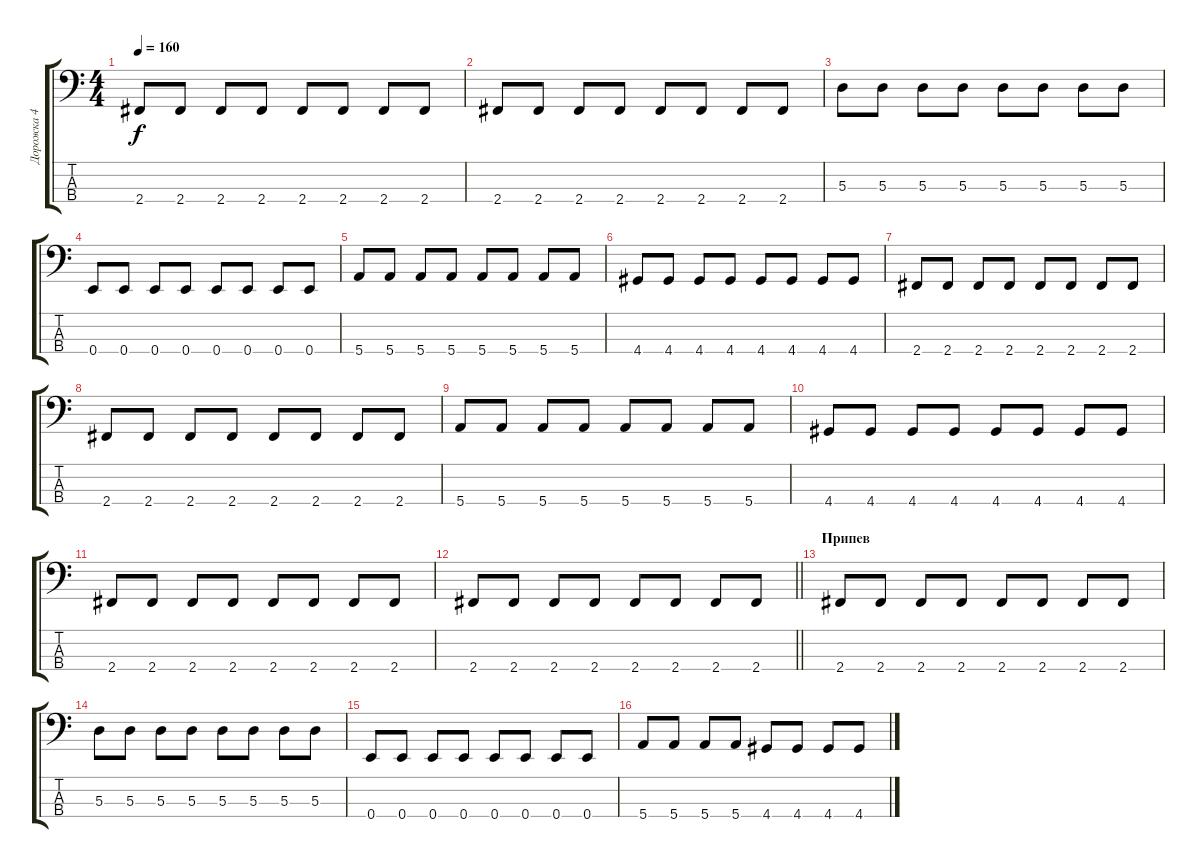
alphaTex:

\track ("Дорожка 4" "Дорожка 4") {instrument electricbassfinger}
\staff {score tabs}
\tuning (G2 D2 A1 E1) {hide}
\ts (4 4)
\tempo 160
\clef f4
\ks c
2.4.8{dy f} 2.4.8 2.4.8 2.4.8 2.4.8 2.4.8 2.4.8 2.4.8 |
2.4.8 2.4.8 2.4.8 2.4.8 2.4.8 2.4.8 2.4.8 2.4.8 |
5.3.8 5.3.8 5.3.8 5.3.8 5.3.8 5.3.8 5.3.8 5.3.8 |
0.4.8 0.4.8 0.4.8 0.4.8 0.4.8 0.4.8 0.4.8 0.4.8 |
5.4.8 5.4.8 5.4.8 5.4.8 5.4.8 5.4.8 5.4.8 5.4.8 |
4.4.8 4.4.8 4.4.8 4.4.8 4.4.8 4.4.8 4.4.8 4.4.8 |
2.4.8 2.4.8 2.4.8 2.4.8 2.4.8 2.4.8 2.4.8 2.4.8 |
2.4.8 2.4.8 2.4.8 2.4.8 2.4.8 2.4.8 2.4.8 2.4.8 |
5.4.8 5.4.8 5.4.8 5.4.8 5.4.8 5.4.8 5.4.8 5.4.8 |
4.4.8 4.4.8 4.4.8 4.4.8 4.4.8 4.4.8 4.4.8 4.4.8 |
2.4.8 2.4.8 2.4.8 2.4.8 2.4.8 2.4.8 2.4.8 2.4.8 |
\barLineRight lightlight
2.4.8 2.4.8 2.4.8 2.4.8 2.4.8 2.4.8 2.4.8 2.4.8 |
\section ("" "Припев")
2.4.8 2.4.8 2.4.8 2.4.8 2.4.8 2.4.8 2.4.8 2.4.8 |
5.3.8 5.3.8 5.3.8 5.3.8 5.3.8 5.3.8 5.3.8 5.3.8 |
0.4.8 0.4.8 0.4.8 0.4.8 0.4.8 0.4.8 0.4.8 0.4.8 |
5.4.8 5.4.8 5.4.8 5.4.8 4.4.8 4.4.8 4.4.8 4.4.8
